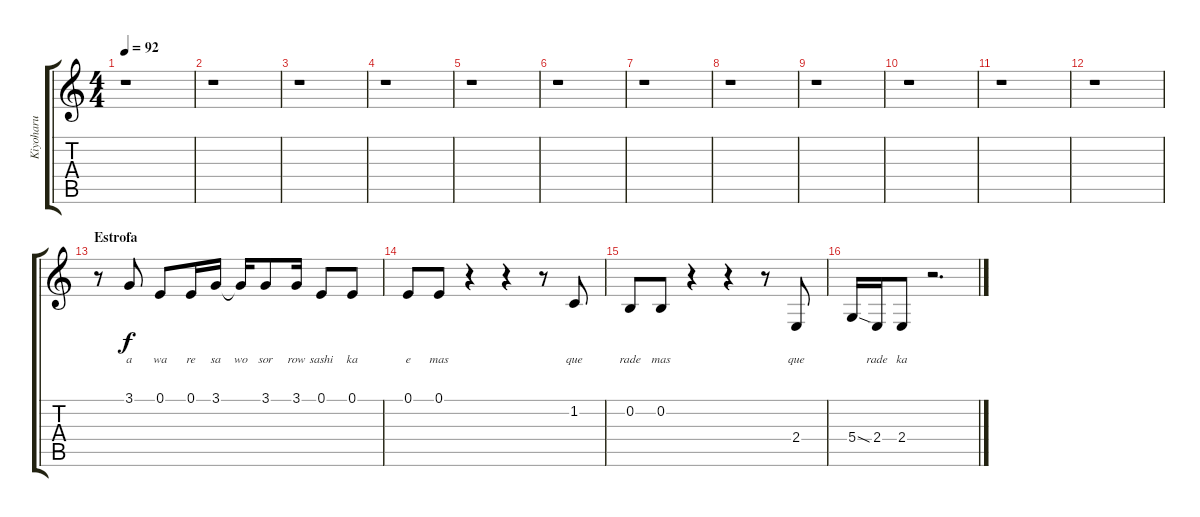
\track ("Kiyoharu" "Kiyoharu") {instrument baritonesax}
\staff {score tabs}
\tuning (E4 B3 G3 D3 A2 E2) {hide}
\ts (4 4)
\tempo 92
\clef g2
\ks c
r.1{dy f instrument baritonesax} |
r.1 |
r.1 |
r.1 |
r.1 |
r.1 |
r.1 |
r.1 |
r.1 |
r.1 |
r.1 |
r.1 |
\section ("" "Estrofa")
r.8 3.1.8{lyrics (0 "a") lyrics (1 "") lyrics (2 "") lyrics (3 "") lyrics (4 "")} 0.1.8{lyrics (0 "wa") lyrics (1 "") lyrics (2 "") lyrics (3 "") lyrics (4 "")} 0.1.16{lyrics (0 "re") lyrics (1 "") lyrics (2 "") lyrics (3 "") lyrics (4 "")} 3.1.16{lyrics (0 "sa") lyrics (1 "") lyrics (2 "") lyrics (3 "") lyrics (4 "")} 3.1{t}.16{lyrics (0 "wo") lyrics (1 "") lyrics (2 "") lyrics (3 "") lyrics (4 "")} 3.1.8{lyrics (0 "sor") lyrics (1 "") lyrics (2 "") lyrics (3 "") lyrics (4 "")} 3.1.16{lyrics (0 "row") lyrics (1 "") lyrics (2 "") lyrics (3 "") lyrics (4 "")} 0.1.8{lyrics (0 "sashi") lyrics (1 "") lyrics (2 "") lyrics (3 "") lyrics (4 "")} 0.1.8{lyrics (0 "ka") lyrics (1 "") lyrics (2 "") lyrics (3 "") lyrics (4 "")} |
0.1.8{lyrics (0 "e") lyrics (1 "") lyrics (2 "") lyrics (3 "") lyrics (4 "")} 0.1.8{lyrics (0 "mas") lyrics (1 "") lyrics (2 "") lyrics (3 "") lyrics (4 "")} r.4 r.4 r.8 1.2.8{lyrics (0 "que") lyrics (1 "") lyrics (2 "") lyrics (3 "") lyrics (4 "")} |
0.2.8{lyrics (0 "rade") lyrics (1 "") lyrics (2 "") lyrics (3 "") lyrics (4 "")} 0.2.8{lyrics (0 "mas") lyrics (1 "") lyrics (2 "") lyrics (3 "") lyrics (4 "")} r.4 r.4 r.8 2.4.8{lyrics (0 "que") lyrics (1 "") lyrics (2 "") lyrics (3 "") lyrics (4 "")} |
5.4{sod}.16{lyrics (0 "") lyrics (1 "") lyrics (2 "") lyrics (3 "") lyrics (4 "")} 2.4.16{lyrics (0 "rade") lyrics (1 "") lyrics (2 "") lyrics (3 "") lyrics (4 "")} 2.4.8{lyrics (0 "ka") lyrics (1 "") lyrics (2 "") lyrics (3 "") lyrics (4 "")} r.2{d}
